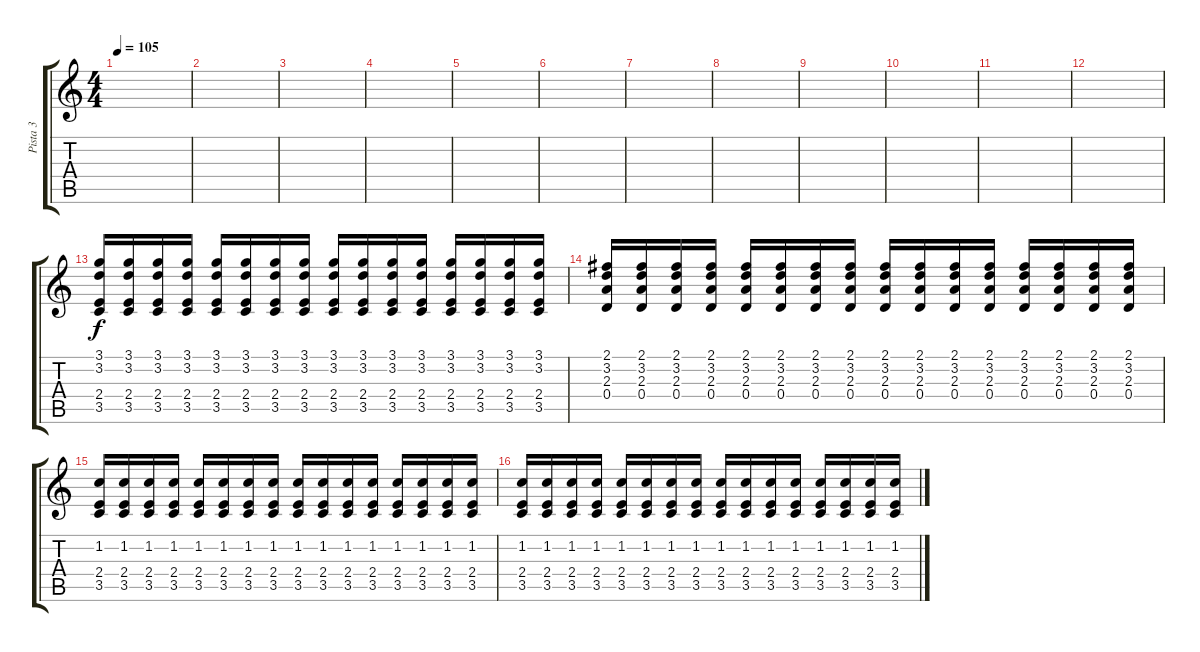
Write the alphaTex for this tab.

\track ("Pista 3" "Pista 3") {instrument acousticguitarsteel}
\staff {score tabs}
\tuning (E4 B3 G3 D3 A2 E2) {hide}
\ts (4 4)
\tempo 105
\clef g2
\ks c
|
|
|
|
|
|
|
|
|
|
|
|
(3.1 3.2 2.4 3.5).16 (3.1 3.2 2.4 3.5).16 (3.1 3.2 2.4 3.5).16 (3.1 3.2 2.4 3.5).16 (3.1 3.2 2.4 3.5).16 (3.1 3.2 2.4 3.5).16 (3.1 3.2 2.4 3.5).16 (3.1 3.2 2.4 3.5).16 (3.1 3.2 2.4 3.5).16 (3.1 3.2 2.4 3.5).16 (3.1 3.2 2.4 3.5).16 (3.1 3.2 2.4 3.5).16 (3.1 3.2 2.4 3.5).16 (3.1 3.2 2.4 3.5).16 (3.1 3.2 2.4 3.5).16 (3.1 3.2 2.4 3.5).16 |
(2.1 3.2 2.3 0.4).16 (2.1 3.2 2.3 0.4).16 (2.1 3.2 2.3 0.4).16 (2.1 3.2 2.3 0.4).16 (2.1 3.2 2.3 0.4).16 (2.1 3.2 2.3 0.4).16 (2.1 3.2 2.3 0.4).16 (2.1 3.2 2.3 0.4).16 (2.1 3.2 2.3 0.4).16 (2.1 3.2 2.3 0.4).16 (2.1 3.2 2.3 0.4).16 (2.1 3.2 2.3 0.4).16 (2.1 3.2 2.3 0.4).16 (2.1 3.2 2.3 0.4).16 (2.1 3.2 2.3 0.4).16 (2.1 3.2 2.3 0.4).16 |
(1.2 2.4 3.5).16 (1.2 2.4 3.5).16 (1.2 2.4 3.5).16 (1.2 2.4 3.5).16 (1.2 2.4 3.5).16 (1.2 2.4 3.5).16 (1.2 2.4 3.5).16 (1.2 2.4 3.5).16 (1.2 2.4 3.5).16 (1.2 2.4 3.5).16 (1.2 2.4 3.5).16 (1.2 2.4 3.5).16 (1.2 2.4 3.5).16 (1.2 2.4 3.5).16 (1.2 2.4 3.5).16 (1.2 2.4 3.5).16 |
(1.2 2.4 3.5).16 (1.2 2.4 3.5).16 (1.2 2.4 3.5).16 (1.2 2.4 3.5).16 (1.2 2.4 3.5).16 (1.2 2.4 3.5).16 (1.2 2.4 3.5).16 (1.2 2.4 3.5).16 (1.2 2.4 3.5).16 (1.2 2.4 3.5).16 (1.2 2.4 3.5).16 (1.2 2.4 3.5).16 (1.2 2.4 3.5).16 (1.2 2.4 3.5).16 (1.2 2.4 3.5).16 (1.2 2.4 3.5).16
